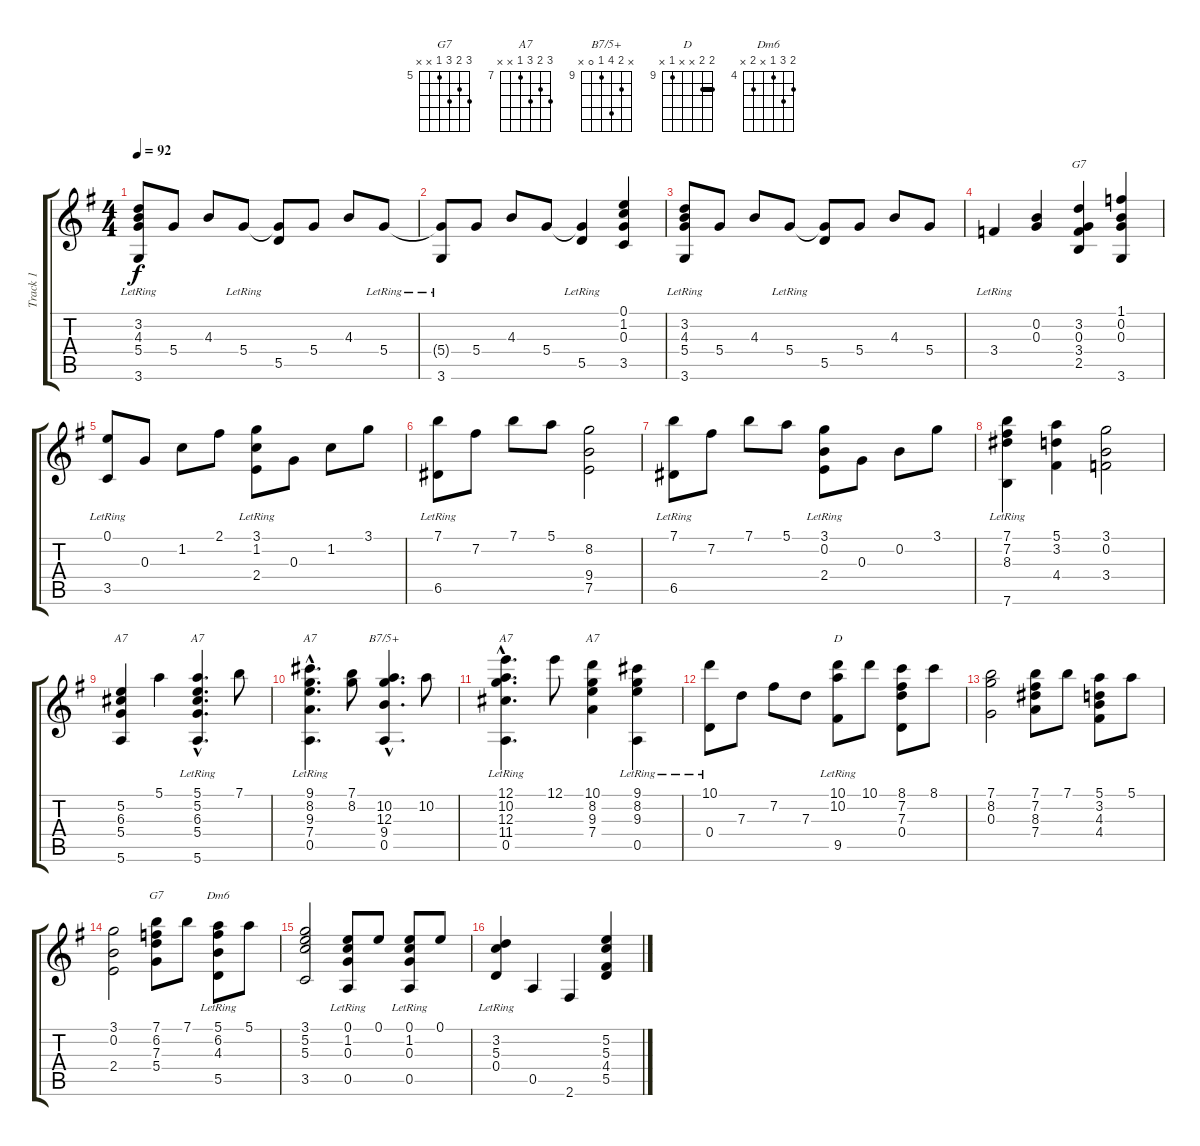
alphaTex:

\track ("Track 1" "Track 1") {instrument acousticguitarsteel}
\staff {score tabs}
\tuning (E4 B3 G3 D3 A2 E2) {hide}
\chord ("G7" x 3 0 3 2 x)
\chord ("A7" x 5 6 5 x 5) {firstfret 5 barre 5}
\chord ("A7" 5 5 6 5 x 5) {firstfret 5 barre 5}
\chord ("A7" 9 8 9 7 0 x) {firstfret 7}
\chord ("B7/5+" x 10 12 9 0 x) {firstfret 9}
\chord ("A7" 12 10 12 11 0 x) {firstfret 10}
\chord ("A7" 9 8 9 7 x x) {firstfret 7}
\chord ("D" 10 10 x x 9 x) {firstfret 9 barre 10}
\chord ("G7" 7 6 7 5 x x) {firstfret 5}
\chord ("Dm6" 5 6 4 x 5 x) {firstfret 4}
\ts (4 4)
\tempo 92
\clef g2
\ks g
(3.2 4.3 5.4 3.6{lr}).8{dy f} 5.4.8 4.3.8 5.4{lr}.8 (5.4{t} 5.5).8 5.4.8 4.3.8 5.4{lr}.8 |
(5.4{t} 3.6{lr}).8 5.4.8 4.3.8 5.4.8 (5.4{t} 5.5{lr}).4 (0.1 1.2 0.3 3.5).4 |
(3.2{lr} 4.3 5.4 3.6{lr}).8 5.4.8 4.3.8 5.4{lr}.8 (5.4{t} 5.5).8 5.4.8 4.3.8 5.4.8 |
3.4{lr}.4 (0.2 0.3).4 (3.2 0.3 3.4 2.5).4{ch "G7"} (1.1 0.2 0.3 3.6).4 |
(0.1{lr} 3.5{lr}).8 0.3.8 1.2.8 2.1.8 (3.1{lr} 1.2 2.4{lr}).8 0.3.8 1.2.8 3.1.8 |
(7.1{lr} 6.5).8 7.2.8 7.1.8 5.1.8 (8.2 9.4 7.5).2 |
(7.1 6.5{lr}).8 7.2.8 7.1.8 5.1.8 (3.1{lr} 0.2 2.4{lr}).8 0.3.8 0.2.8 3.1.8 |
(7.1 7.2 8.3 7.6{lr}).4 (5.1 3.2 4.4).4 (3.1 0.2 3.4).2 |
(5.2 6.3 5.4 5.6).4{ch "A7"} 5.1.4 (5.1{hac} 5.2{hac} 6.3{hac} 5.4{hac} 5.6{hac lr}).4{d ch "A7"} 7.1.8 |
(9.1{hac} 8.2{hac} 9.3{hac} 7.4{hac} 0.5{hac lr}).4{d ch "A7"} (7.1 8.2).8 (10.2{hac} 12.3{hac} 9.4{hac} 0.5{hac}).4{d ch "B7/5+"} 10.2.8 |
(12.1{hac} 10.2{hac} 12.3{hac} 11.4{hac} 0.5{hac lr}).4{d ch "A7"} 12.1.8 (10.1 8.2 9.3 7.4).4{ch "A7"} (9.1 8.2 9.3 0.5{lr}).4 |
(10.1{lr} 0.4{lr}).8 7.3.8 7.2.8 7.3.8 (10.1 10.2 9.5{lr}).8{ch "D"} 10.1.8 (8.1 7.2 7.3 0.4).8 8.1.8 |
(7.1 8.2 0.3).2 (7.1 7.2 8.3 7.4).8 7.1.8 (5.1 3.2 4.3 4.4).8 5.1.8 |
(3.1 0.2 2.4).2 (7.1 6.2 7.3 5.4).8{ch "G7"} 7.1.8 (5.1 6.2 4.3 5.5{lr}).8{ch "Dm6"} 5.1.8 |
(3.1 5.2 5.3 3.5).2 (0.1 1.2 0.3 0.5{lr}).8 0.1.8 (0.1 1.2 0.3 0.5{lr}).8 0.1.8 |
(3.2{lr} 5.3{lr} 0.4).4 0.5.4 2.6.4 (5.2 5.3 4.4 5.5).4
